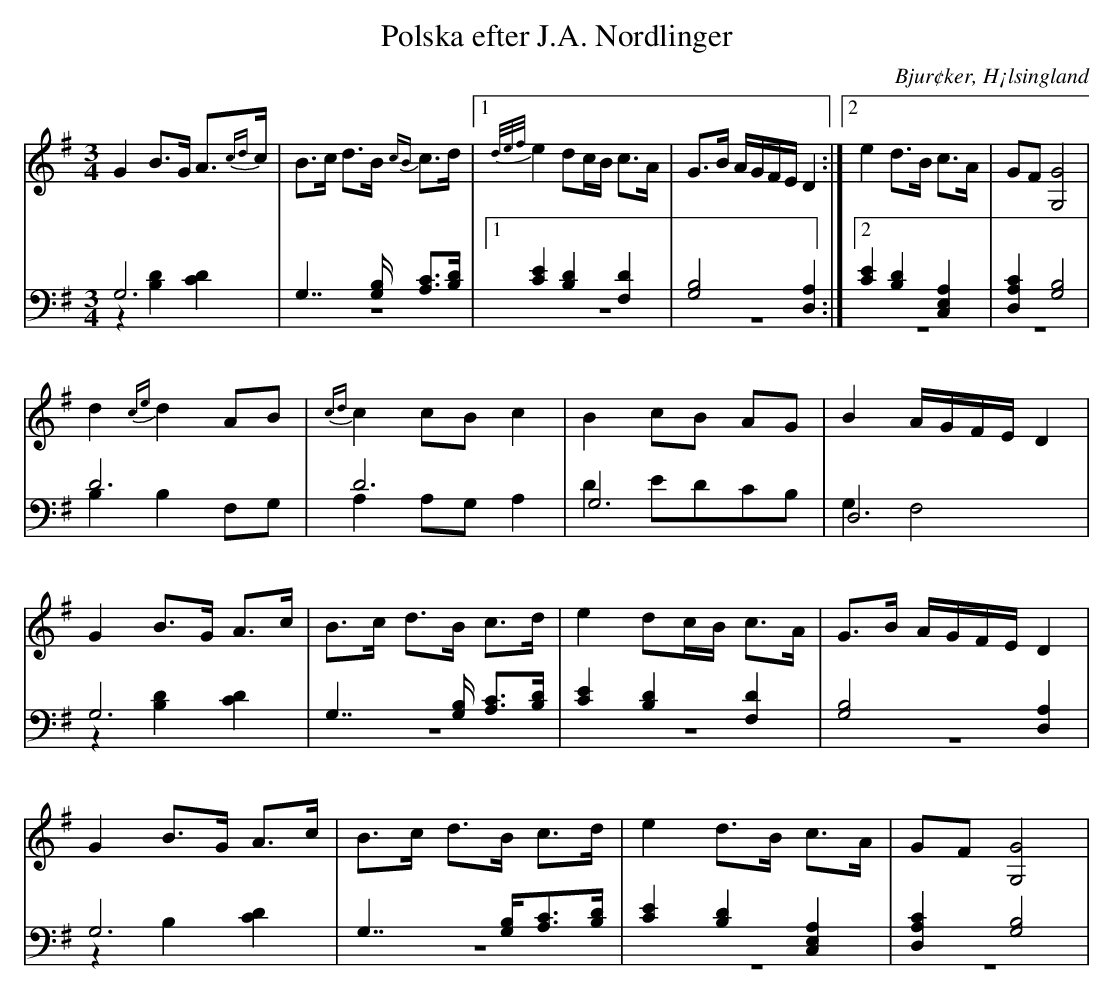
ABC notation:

X:1
T: Polska efter J.A. Nordlinger
O: Bjur¢ker, H¡lsingland
M: 3/4
L: 1/8
K: G
V:1
V:2
V:3 merge
V:1
G2 B>G A>{cd2/3}c|B>c d>B {cB}c>d |1 {d/e/f/}e2 dc/B/ c>A| G>B A/G/F/E/ D2:|2 e2 d>B c>A|GF [G4G,4]  |
 d2 {ce}d2 AB|{cd}c2 cB c2|B2 cB AG|B2 A/G/F/E/ D2 |
G2 B>G A>c|B>c d>B c>d |e2 dc/B/ c>A|G>B A/G/F/E/ D2 |
G2 B>G A>c |B>c d>B c>d|e2 d>B c>A|GF [G,4G4] |
V:2 clef=bass
 G,6|G,7/2 [G,/B,/] [A,C]>[B,D]|1 [C2E2] [B,2D2] [F,2D2]| [G,4B,4] [D,2A,2]:|2 [C2E2] [B,2D2] [C,2E,2A,2]| [D,2A,2C2] [G,4B,4]|
D6 |D6 |G,6|D,6 |
G,6 | G,7/2 [G,/B,/] [A,C]>[B,D]| [C2E2] [B,2D2] [F,2D2]| [G,4B,4] [D,2A,2]|
G,6 |G,7/2 [G,/B,/][A,C]>[B,D]|[C2E2] [B,2D2] [C,2E,2A,2]|[D,2A,2C2] [G,4B,4] |
V:3 clef=bass
z2 [B,2D2] [C2D2]| z6|1 z6| z6:|2 z6|  z6|
B,2 B,2 F,G, |A,2 A,G, A,2 |D2 EDCB,|G,2 F,4 |
z2 [B,2D2] [C2D2]| z6 |z6 |z6|
z2 B,2 [C2D2] |z6|z6|z6|
